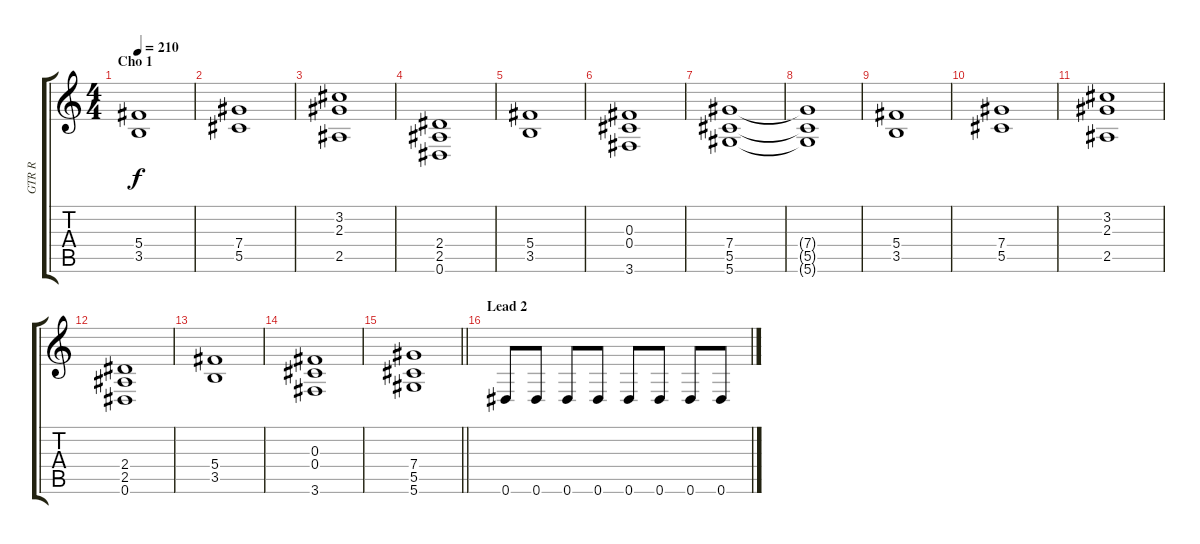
\track ("GTR R" "GTR R") {instrument overdrivenguitar}
\staff {score tabs}
\tuning (Eb4 Bb3 Gb3 Db3 Ab2 Eb2) {hide}
\ts (4 4)
\section ("" "Cho 1")
\tempo 210
\clef g2
\ks c
(5.4 3.5).1{dy f} |
(7.4 5.5).1 |
(3.2 2.3 2.5).1 |
(2.4 2.5 0.6).1 |
(5.4 3.5).1 |
(0.3 0.4 3.6).1 |
(7.4 5.5 5.6).1 |
(7.4{t} 5.5{t} 5.6{t}).1 |
(5.4 3.5).1 |
(7.4 5.5).1 |
(3.2 2.3 2.5).1 |
(2.4 2.5 0.6).1 |
(5.4 3.5).1 |
(0.3 0.4 3.6).1 |
\barLineRight lightlight
(7.4 5.5 5.6).1 |
\section ("" "Lead 2")
0.6.8 0.6.8 0.6.8 0.6.8 0.6.8 0.6.8 0.6.8 0.6.8
